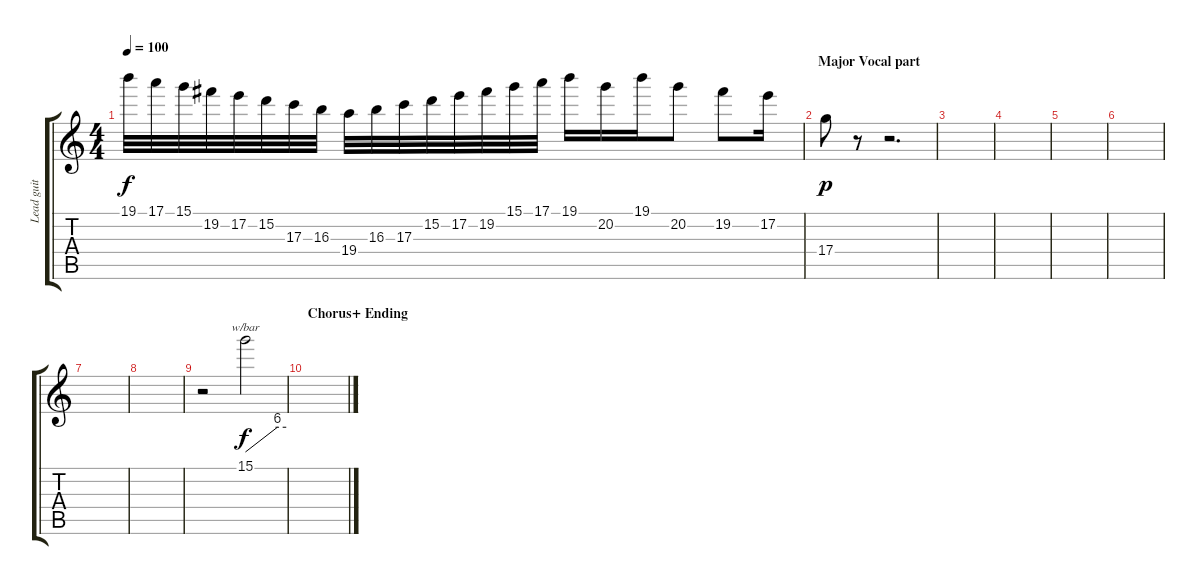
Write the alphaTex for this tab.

\track ("Lead guit 1" "Lead guit ") {instrument overdrivenguitar}
\staff {score tabs}
\tuning (E4 B3 G3 D3 A2 E2) {hide}
\ts (4 4)
\tempo 100
\clef g2
\ks c
19.1.32{dy f} 17.1.32 15.1.32 19.2.32 17.2.32 15.2.32 17.3.32 16.3.32 19.4.32 16.3.32 17.3.32 15.2.32 17.2.32 19.2.32 15.1.32 17.1.32 19.1.16 20.2.16 19.1.16 20.2.8 19.2.8 17.2.16 |
\section ("" "Major Vocal part")
17.4.8{dy p} r.8 r.2{d} |
|
|
|
|
|
|
r.2 15.1.2{tbe (custom default 0 0 47 24 60 24) dy f} |
\section ("" "Chorus+ Ending")
